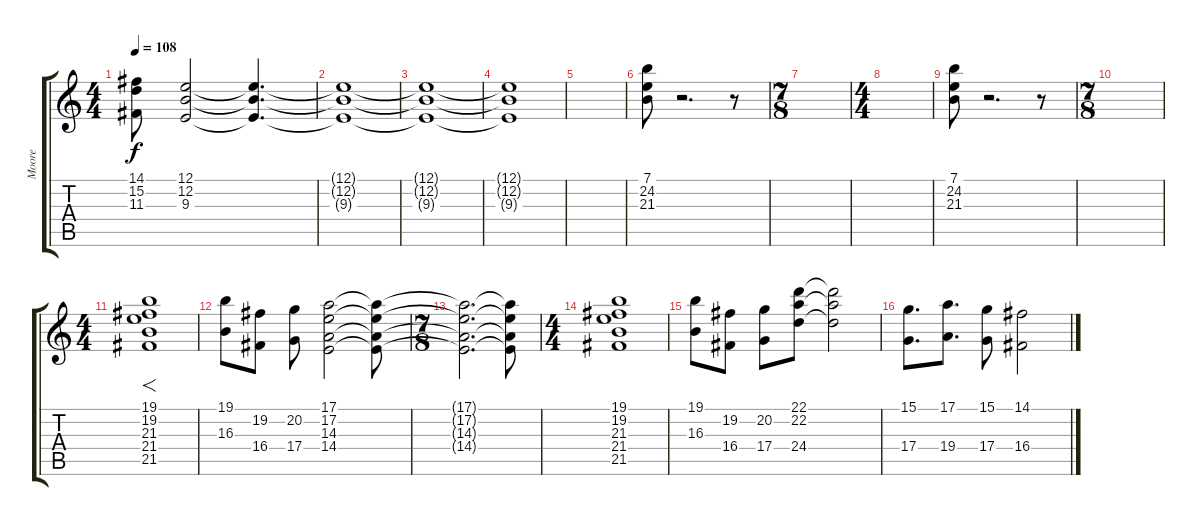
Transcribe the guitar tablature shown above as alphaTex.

\track ("Moore" "Moore") {instrument rockorgan}
\staff {score tabs}
\tuning (E4 B3 G3 D3 A2 E2) {hide}
\ts (4 4)
\tempo 108
\clef g2
\ks c
(14.1{t} 15.2{t} 11.3{t}).8{dy f} (12.1 12.2 9.3).2{volume 13} (12.1{t} 12.2{t} 9.3{t}).4{d volume 0} |
(12.1{t} 12.2{t} 9.3{t}).1 |
(12.1{t} 12.2{t} 9.3{t}).1 |
(12.1{t} 12.2{t} 9.3{t}).1 |
|
(7.1 24.2 21.3).8{volume 8 instrument lead1square} r.2{d} r.8 |
\ts (7 8)
|
\ts (4 4)
|
(7.1 24.2 21.3).8{volume 8 instrument lead1square} r.2{d} r.8 |
\ts (7 8)
|
\ts (4 4)
(19.1 19.2 21.3 21.4 21.5).1{f volume 13 instrument synthstrings2} |
(19.1 16.3).8{volume 10} (19.2 16.4).8 (20.2 17.4).8 (17.1 17.2 14.3 14.4).2{volume 0} (17.1{t} 17.2{t} 14.3{t} 14.4{t}).8 |
\ts (7 8)
(17.1{t} 17.2{t} 14.3{t} 14.4{t}).2{d} (17.1{t} 17.2{t} 14.3{t} 14.4{t}).8 |
\ts (4 4)
(19.1 19.2 21.3 21.4 21.5).1{volume 10 instrument synthstrings2} |
(19.1 16.3).8 (19.2 16.4).8 (20.2 17.4).8 (22.1 22.2 24.4).8 (22.1{t} 22.2{t} 24.4{t}).2 |
(15.1 17.4).8{d} (17.1 19.4).8{d} (15.1 17.4).8 (14.1 16.4).2
